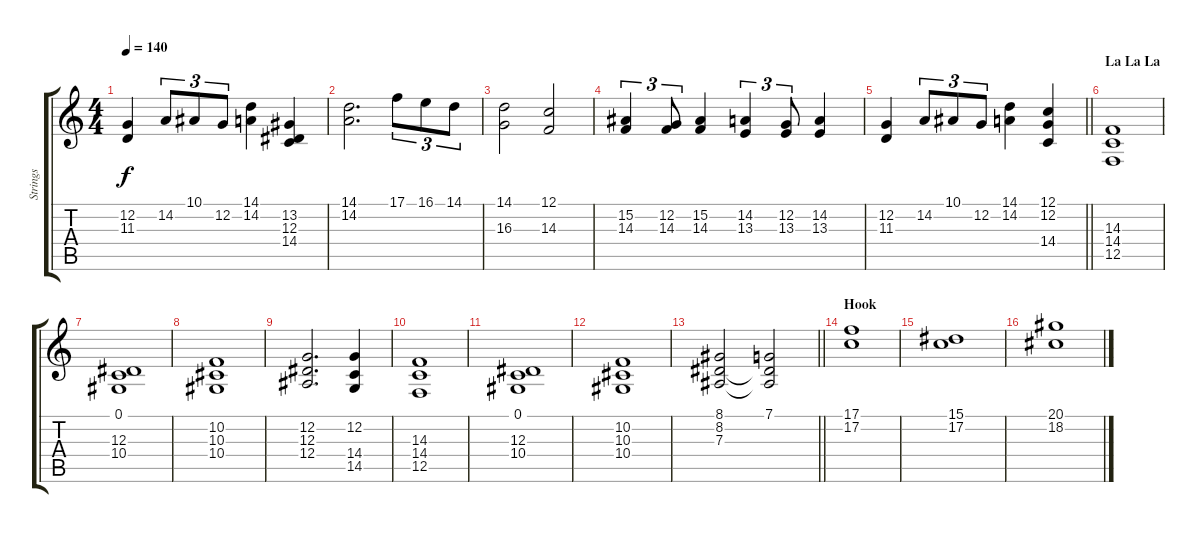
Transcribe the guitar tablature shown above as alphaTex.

\track ("Strings" "Strings") {instrument stringensemble1}
\staff {score tabs}
\tuning (C4 G3 Eb3 Bb2 F2 C2) {hide}
\ts (4 4)
\tempo 140
\clef g2
\ks c
(12.2 11.3).4{dy f} 14.2.8{tu (3 2)} 10.1.8{tu (3 2)} 12.2.8{tu (3 2)} (14.1 14.2).4 (13.2 12.3 14.4).4 |
(14.1 14.2).2{d} 17.1.8{tu (3 2)} 16.1.8{tu (3 2)} 14.1.8{tu (3 2)} |
(14.1 16.3).2 (12.1 14.3).2 |
(15.2 14.3).4{tu (3 2)} (12.2 14.3).8{tu (3 2)} (15.2 14.3).4 (14.2 13.3).4{tu (3 2)} (12.2 13.3).8{tu (3 2)} (14.2 13.3).4 |
\barLineRight lightlight
(12.2 11.3).4 14.2.8{tu (3 2)} 10.1.8{tu (3 2)} 12.2.8{tu (3 2)} (14.1 14.2).4 (12.1 12.2 14.4).4 |
\section ("" "La La La")
(14.3 14.4 12.5).1 |
(0.1 12.3 10.4).1 |
(10.2 10.3 10.4).1 |
(12.2 12.3 12.4).2{d} (12.2 14.4 14.5).4 |
(14.3 14.4 12.5).1 |
(0.1 12.3 10.4).1 |
(10.2 10.3 10.4).1 |
\barLineRight lightlight
(8.1 8.2 7.3).2 (7.1 8.2{t} 7.3{t}).2 |
\section ("" "Hook")
(17.1 17.2).1 |
(15.1 17.2).1 |
(20.1 18.2).1
